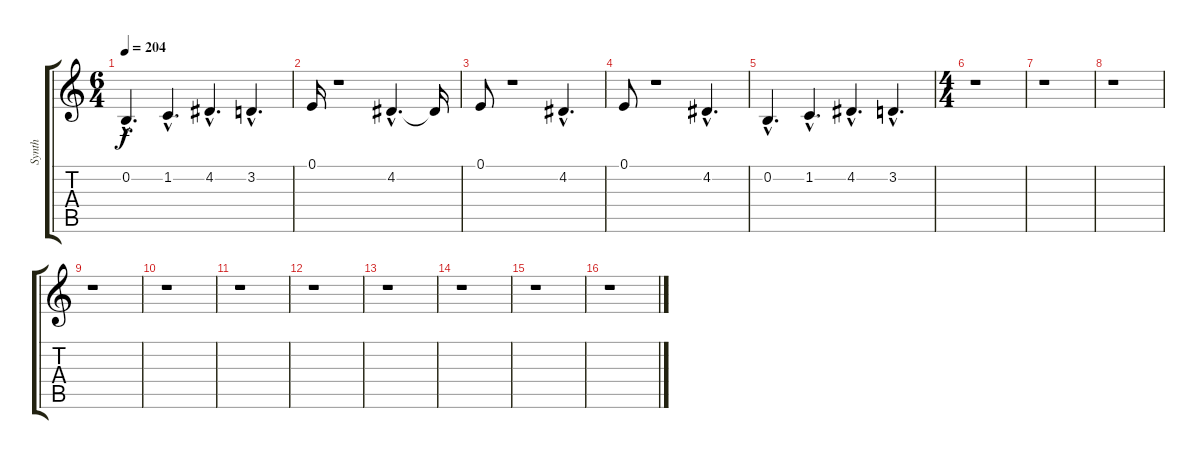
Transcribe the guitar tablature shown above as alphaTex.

\track ("Synth" "Synth") {instrument choiraahs}
\staff {score tabs}
\tuning (E4 B3 G3 D3 A2 E2) {hide}
\ts (6 4)
\tempo 204
\clef g2
\ks c
0.2{hac}.4{d dy f} 1.2{hac}.4{d} 4.2{hac}.4{d} 3.2{hac}.4{d} |
0.1.16 r.1 4.2{hac}.4{d} 4.2{t}.16 |
0.1.8 r.1 4.2{hac}.4{d} |
0.1.8 r.1 4.2{hac}.4{d} |
0.2{hac}.4{d} 1.2{hac}.4{d} 4.2{hac}.4{d} 3.2{hac}.4{d} |
\ts (4 4)
r.1 |
r.1 |
r.1 |
r.1 |
r.1 |
r.1 |
r.1 |
r.1 |
r.1 |
r.1 |
r.1
